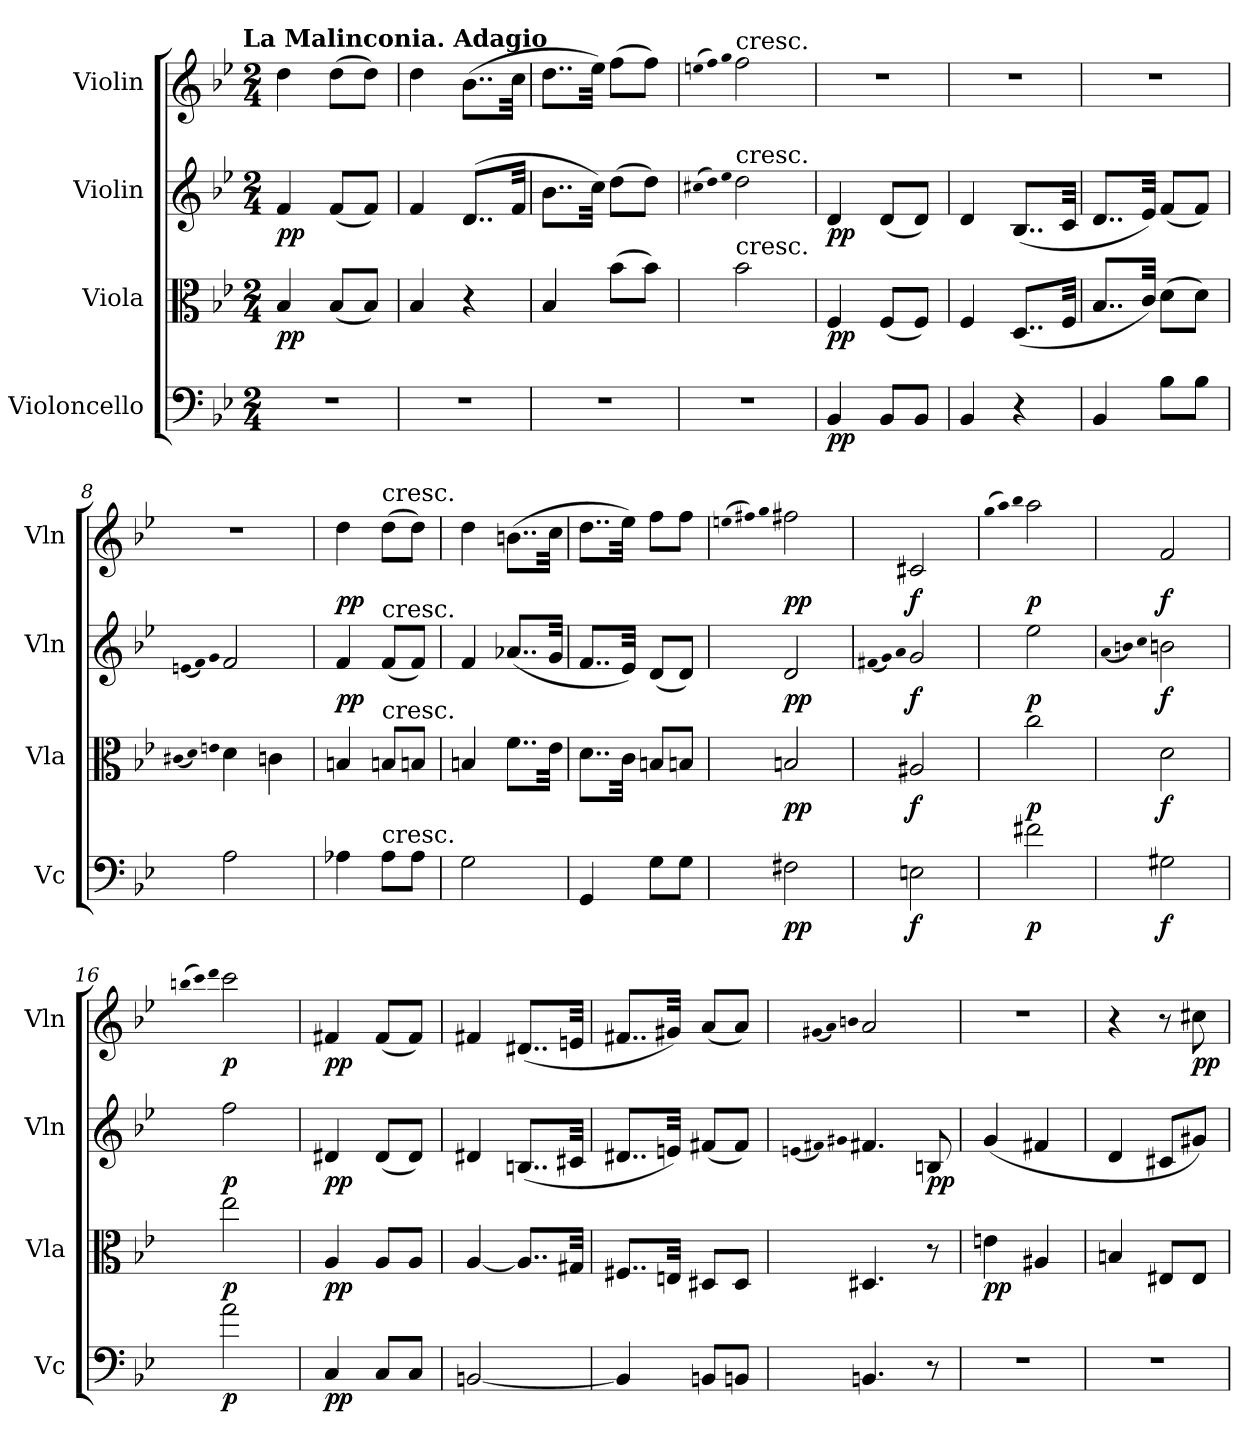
**kern	**dynam	**kern	**dynam	**kern	**dynam	**kern	**dynam
*part4	*part4	*part3	*part3	*part2	*part2	*part1	*part1
*staff4	*staff4	*staff3	*staff3	*staff2	*staff2	*staff1	*staff1
*I"Violoncello	*	*I"Viola	*	*I"Violin	*	*I"Violin	*
*I'Vc	*	*I'Vla	*	*I'Vln	*	*I'Vln	*
*clefF4	*	*clefC3	*	*clefG2	*	*clefG2	*
*k[b-e-]	*	*k[b-e-]	*	*k[b-e-]	*	*k[b-e-]	*
*B-:	*	*B-:	*	*B-:	*	*B-:	*
!!LO:TX:omd:t=La Malinconia. Adagio
*M2/4	*	*M2/4	*	*M2/4	*	*M2/4	*
*MM32	*	*MM32	*	*MM32	*	*MM32	*
=1	=1	=1	=1	=1	=1	=1	=1
2r	.	4B-/	pp	4f/	pp	4dd\	.
.	.	(8B-/L	.	(8f/L	.	(8dd\L	.
.	.	8B-/J)	.	8f/J)	.	8dd\J)	.
=2	=2	=2	=2	=2	=2	=2	=2
2r	.	4B-/	.	4f/	.	4dd\	.
.	.	4r	.	(8..d/L	.	(8..b-\L	.
.	.	.	.	32f/Jkk	.	32cc\Jkk	.
=3	=3	=3	=3	=3	=3	=3	=3
2r	.	4B-/	.	8..b-\L	.	8..dd\L	.
.	.	.	.	32cc\Jkk)	.	32ee-\Jkk)	.
.	.	(8b-\L	.	(8dd\L	.	(8ff\L	.
.	.	8b-\J)	.	8dd\J)	.	8ff\J)	.
=4	=4	=4	=4	=4	=4	=4	=4
.	.	.	.	(qcc#X	.	(qeen	.
.	.	.	.	qdd)	.	qff)	.
.	.	.	.	qee-	.	qgg	.
!	!	!	!	!	!	!LO:TX:t=cresc.	!
!	!	!	!	!LO:TX:t=cresc.	!	!	!
!	!	!LO:TX:t=cresc.	!	!	!	!	!
2r	.	2b-\	.	2dd\	.	2ff\	.
=5	=5	=5	=5	=5	=5	=5	=5
4BB-/	pp	4F/	pp	4d/	pp	2r	.
8BB-/L	.	(8F/L	.	(8d/L	.	.	.
8BB-/J	.	8F/J)	.	8d/J)	.	.	.
=6	=6	=6	=6	=6	=6	=6	=6
4BB-/	.	4F/	.	4d/	.	2r	.
4r	.	(8..D/L	.	(8..B-/L	.	.	.
.	.	32F/Jkk	.	32c/Jkk	.	.	.
=7	=7	=7	=7	=7	=7	=7	=7
4BB-/	.	8..B-/L	.	8..d/L	.	2r	.
.	.	32c/Jkk)	.	32e-/Jkk)	.	.	.
8B-\L	.	(8d\L	.	(8f/L	.	.	.
8B-\J	.	8d\J)	.	8f/J)	.	.	.
=8	=8	=8	=8	=8	=8	=8	=8
.	.	(qc#X	.	(qen	.	.	.
.	.	qd)	.	qf)	.	.	.
.	.	qen	.	qg	.	.	.
2A\	.	4d\	.	2f/	.	2r	.
.	.	4cn\	.	.	.	.	.
=9	=9	=9	=9	=9	=9	=9	=9
4A-X\	.	4Bn/	.	4f/	pp	4dd\	pp
!	!	!	!	!	!	!LO:TX:t=cresc.	!
!	!	!	!	!LO:TX:t=cresc.	!	!	!
!	!	!LO:TX:t=cresc.	!	!	!	!	!
!LO:TX:t=cresc.	!	!	!	!	!	!	!
8A-\L	.	8Bn/L	.	(8f/L	.	(8dd\L	.
8A-\J	.	8Bn/J	.	8f/J)	.	8dd\J)	.
=10	=10	=10	=10	=10	=10	=10	=10
2G\	.	4Bn/	.	4f/	.	4dd\	.
.	.	8..f\L	.	(8..a-X/L	.	(8..bn\L	.
.	.	32e-\Jkk	.	32g/Jkk	.	32cc\Jkk	.
=11	=11	=11	=11	=11	=11	=11	=11
4GG/	.	8..d\L	.	8..f/L	.	8..dd\L	.
.	.	32c\Jkk	.	32e-/Jkk)	.	32ee-\Jkk)	.
8G\L	.	8Bn/L	.	(8d/L	.	8ff\L	.
8G\J	.	8Bn/J	.	8d/J)	.	8ff\J	.
=12	=12	=12	=12	=12	=12	=12	=12
.	.	.	.	.	.	(qeen	.
.	.	.	.	.	.	qff#X)	.
.	.	.	.	.	.	qgg	.
2F#X\	pp	2Bn/	pp	2d/	pp	2ff#X\	pp
=13	=13	=13	=13	=13	=13	=13	=13
.	.	.	.	(qf#X	.	.	.
.	.	.	.	qg)	.	.	.
.	.	.	.	qa	.	.	.
2En\	f	2A#X/	f	2g/	f	2c#X/	f
=14	=14	=14	=14	=14	=14	=14	=14
.	.	.	.	.	.	(qgg	.
.	.	.	.	.	.	qaa)	.
.	.	.	.	.	.	qbb-	.
2f#X\	p	2cc\	p	2ee-\	p	2aa\	p
=15	=15	=15	=15	=15	=15	=15	=15
.	.	.	.	(qa	.	.	.
.	.	.	.	qbn)	.	.	.
.	.	.	.	qcc	.	.	.
2G#X\	f	2d\	f	2bn\	f	2f/	f
=16	=16	=16	=16	=16	=16	=16	=16
.	.	.	.	.	.	(qbbn	.
.	.	.	.	.	.	qccc)	.
.	.	.	.	.	.	qddd	.
2a\	p	2ee-\	p	2ff\	p	2ccc\	p
=17	=17	=17	=17	=17	=17	=17	=17
4C/	pp	4A/	pp	4d#X/	pp	4f#X/	pp
8C/L	.	8A/L	.	(8d#/L	.	(8f#/L	.
8C/J	.	8A/J	.	8d#/J)	.	8f#/J)	.
=18	=18	=18	=18	=18	=18	=18	=18
[2BBn/	.	[4A/	.	4d#X/	.	4f#X/	.
.	.	8..A/L]	.	(8..Bn/L	.	(8..d#X/L	.
.	.	32G#X/Jkk	.	32c#X/Jkk	.	32en/Jkk	.
=19	=19	=19	=19	=19	=19	=19	=19
4BB/]	.	8..F#X/L	.	8..d#X/L	.	8..f#X/L	.
.	.	32En/Jkk	.	32en/Jkk)	.	32g#X/Jkk)	.
8BBn/L	.	8D#X/L	.	(8f#X/L	.	(8a/L	.
8BBn/J	.	8D#/J	.	8f#/J)	.	8a/J)	.
=20	=20	=20	=20	=20	=20	=20	=20
.	.	.	.	(qen	.	(qg#X	.
.	.	.	.	qf#X)	.	qa)	.
.	.	.	.	qg#X	.	qbn	.
4.BBn/	.	4.D#X/	.	4.f#X/	.	2a/	.
8r	.	8r	.	8Bn/	pp	.	.
=21	=21	=21	=21	=21	=21	=21	=21
2r	.	4en\	pp	(4g/	.	2r	.
.	.	4A#X/	.	4f#X/	.	.	.
=22	=22	=22	=22	=22	=22	=22	=22
2r	.	4Bn/	.	4d/	.	4r	.
.	.	8E#X/L	.	8c#X/L	.	8r	.
.	.	8E#/J	.	8g#X/J)	.	8cc#X\	pp
=	=	=	=	=	=	=	=
*-	*-	*-	*-	*-	*-	*-	*-
